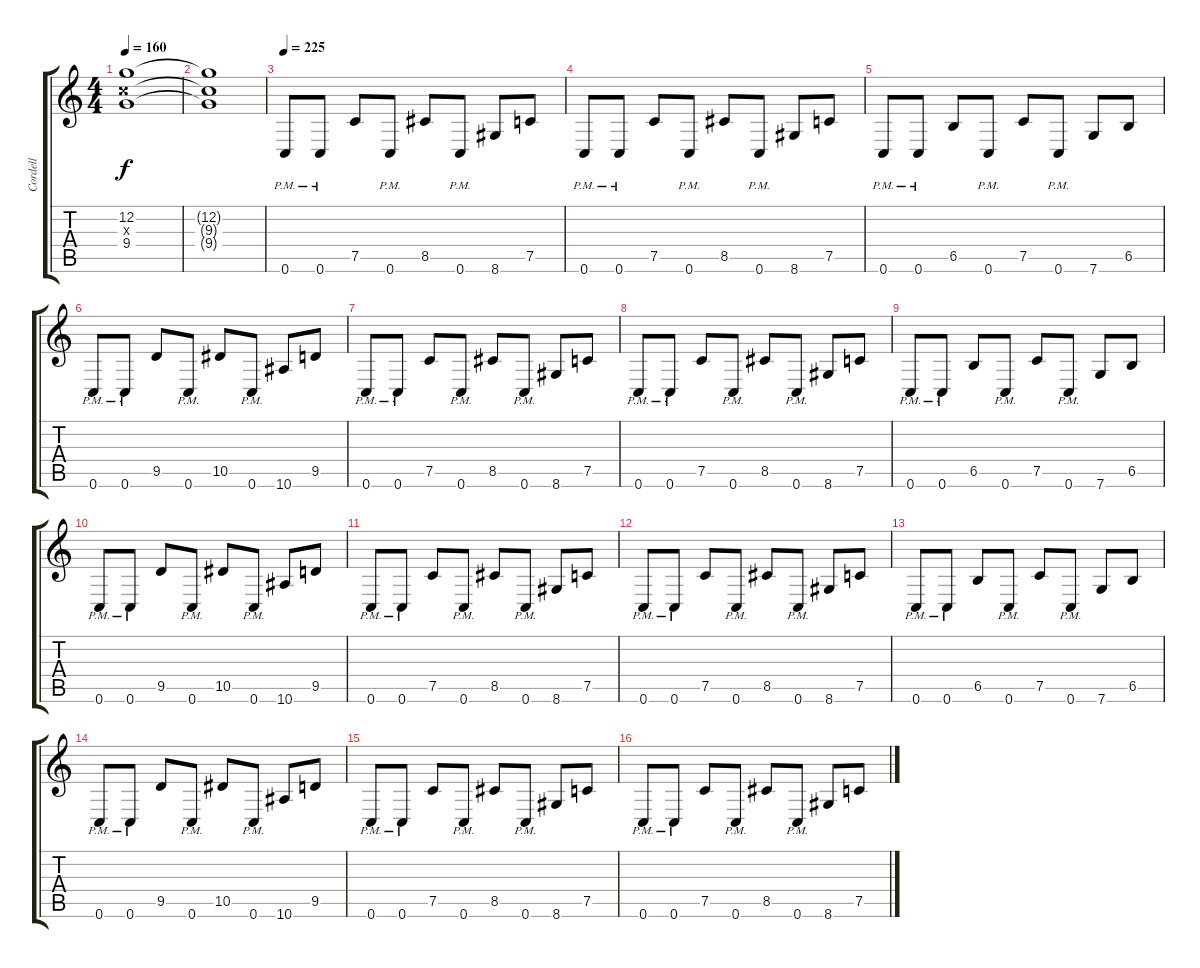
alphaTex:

\track ("Cordell" "Cordell") {instrument distortionguitar}
\staff {score tabs}
\tuning (C4 G3 Eb3 Bb2 F2 C2) {hide}
\ts (4 4)
\tempo 160
\clef g2
\ks c
(12.2 9.3{x} 9.4).1{dy f} |
(12.2{t} 9.3{t} 9.4{t}).1 |
\tempo 225
0.6{pm}.8 0.6{pm}.8 7.5.8 0.6{pm}.8 8.5.8 0.6{pm}.8 8.6.8 7.5.8 |
0.6{pm}.8 0.6{pm}.8 7.5.8 0.6{pm}.8 8.5.8 0.6{pm}.8 8.6.8 7.5.8 |
0.6{pm}.8 0.6{pm}.8 6.5.8 0.6{pm}.8 7.5.8 0.6{pm}.8 7.6.8 6.5.8 |
0.6{pm}.8 0.6{pm}.8 9.5.8 0.6{pm}.8 10.5.8 0.6{pm}.8 10.6.8 9.5.8 |
0.6{pm}.8 0.6{pm}.8 7.5.8 0.6{pm}.8 8.5.8 0.6{pm}.8 8.6.8 7.5.8 |
0.6{pm}.8 0.6{pm}.8 7.5.8 0.6{pm}.8 8.5.8 0.6{pm}.8 8.6.8 7.5.8 |
0.6{pm}.8 0.6{pm}.8 6.5.8 0.6{pm}.8 7.5.8 0.6{pm}.8 7.6.8 6.5.8 |
0.6{pm}.8 0.6{pm}.8 9.5.8 0.6{pm}.8 10.5.8 0.6{pm}.8 10.6.8 9.5.8 |
0.6{pm}.8 0.6{pm}.8 7.5.8 0.6{pm}.8 8.5.8 0.6{pm}.8 8.6.8 7.5.8 |
0.6{pm}.8 0.6{pm}.8 7.5.8 0.6{pm}.8 8.5.8 0.6{pm}.8 8.6.8 7.5.8 |
0.6{pm}.8 0.6{pm}.8 6.5.8 0.6{pm}.8 7.5.8 0.6{pm}.8 7.6.8 6.5.8 |
0.6{pm}.8 0.6{pm}.8 9.5.8 0.6{pm}.8 10.5.8 0.6{pm}.8 10.6.8 9.5.8 |
0.6{pm}.8 0.6{pm}.8 7.5.8 0.6{pm}.8 8.5.8 0.6{pm}.8 8.6.8 7.5.8 |
0.6{pm}.8 0.6{pm}.8 7.5.8 0.6{pm}.8 8.5.8 0.6{pm}.8 8.6.8 7.5.8
